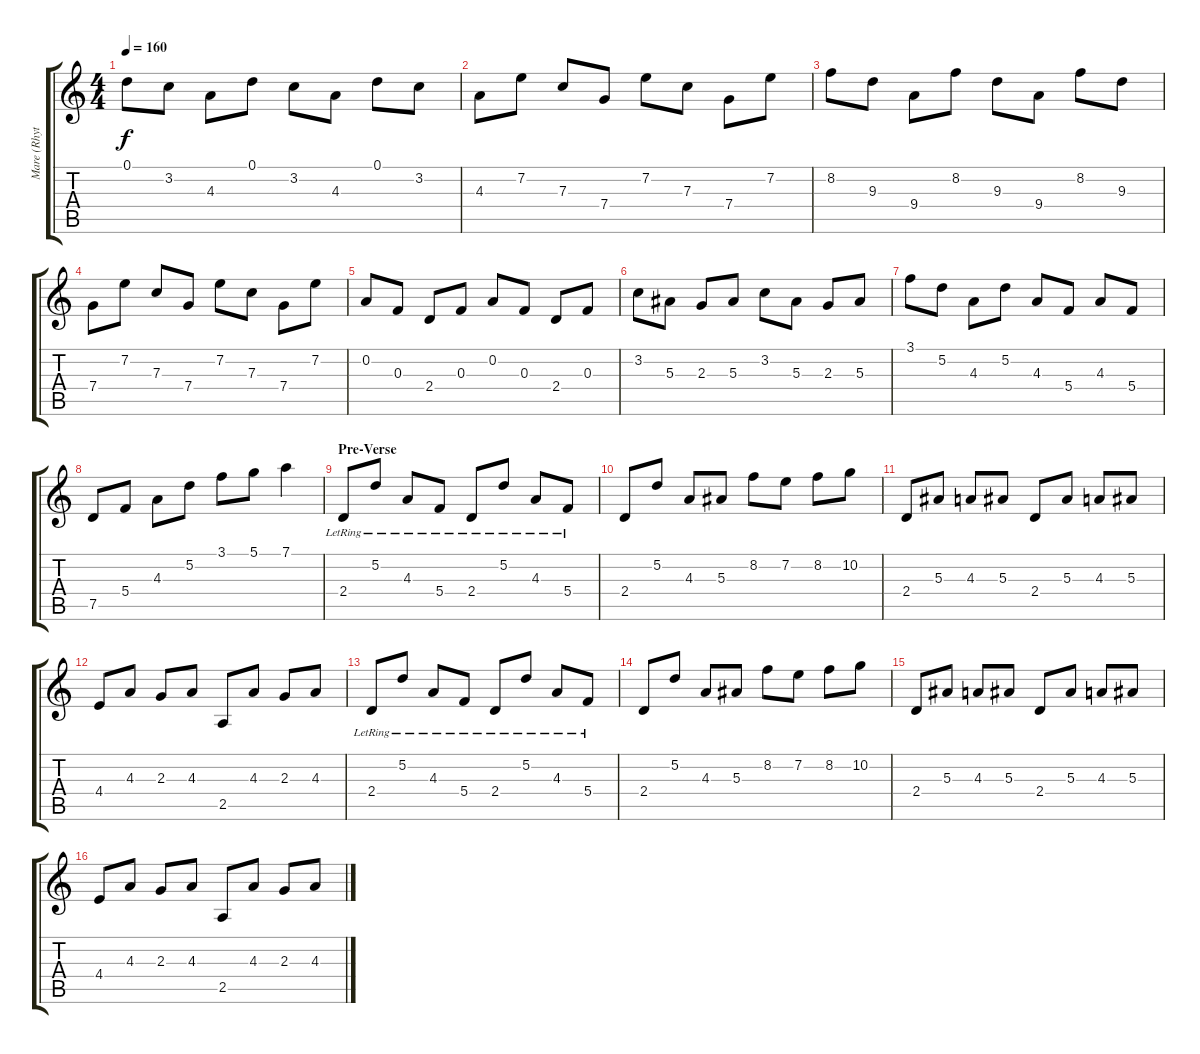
\track ("Mare (Rhythm)" "Mare (Rhyt") {instrument distortionguitar}
\staff {score tabs}
\tuning (D4 A3 F3 C3 G2 D2) {hide}
\ts (4 4)
\tempo 160
\clef g2
\ks c
0.1.8{dy f} 3.2.8 4.3.8 0.1.8 3.2.8 4.3.8 0.1.8 3.2.8 |
4.3.8 7.2.8 7.3.8 7.4.8 7.2.8 7.3.8 7.4.8 7.2.8 |
8.2.8 9.3.8 9.4.8 8.2.8 9.3.8 9.4.8 8.2.8 9.3.8 |
7.4.8 7.2.8 7.3.8 7.4.8 7.2.8 7.3.8 7.4.8 7.2.8 |
0.2.8 0.3.8 2.4.8 0.3.8 0.2.8 0.3.8 2.4.8 0.3.8 |
3.2.8 5.3.8 2.3.8 5.3.8 3.2.8 5.3.8 2.3.8 5.3.8 |
3.1.8 5.2.8 4.3.8 5.2.8 4.3.8 5.4.8 4.3.8 5.4.8 |
7.5.8 5.4.8 4.3.8 5.2.8 3.1.8 5.1.8 7.1.4 |
\section ("" "Pre-Verse")
2.4{lr}.8{instrument distortionguitar} 5.2{lr}.8 4.3{lr}.8 5.4{lr}.8 2.4{lr}.8 5.2{lr}.8 4.3{lr}.8 5.4{lr}.8 |
2.4.8 5.2.8 4.3.8 5.3.8 8.2.8 7.2.8 8.2.8 10.2.8 |
2.4.8 5.3.8 4.3.8 5.3.8 2.4.8 5.3.8 4.3.8 5.3.8 |
4.4.8 4.3.8 2.3.8 4.3.8 2.5.8 4.3.8 2.3.8 4.3.8 |
2.4{lr}.8 5.2{lr}.8 4.3{lr}.8 5.4{lr}.8 2.4{lr}.8 5.2{lr}.8 4.3{lr}.8 5.4{lr}.8 |
2.4.8 5.2.8 4.3.8 5.3.8 8.2.8 7.2.8 8.2.8 10.2.8 |
2.4.8 5.3.8 4.3.8 5.3.8 2.4.8 5.3.8 4.3.8 5.3.8 |
4.4.8 4.3.8 2.3.8 4.3.8 2.5.8 4.3.8 2.3.8 4.3.8
